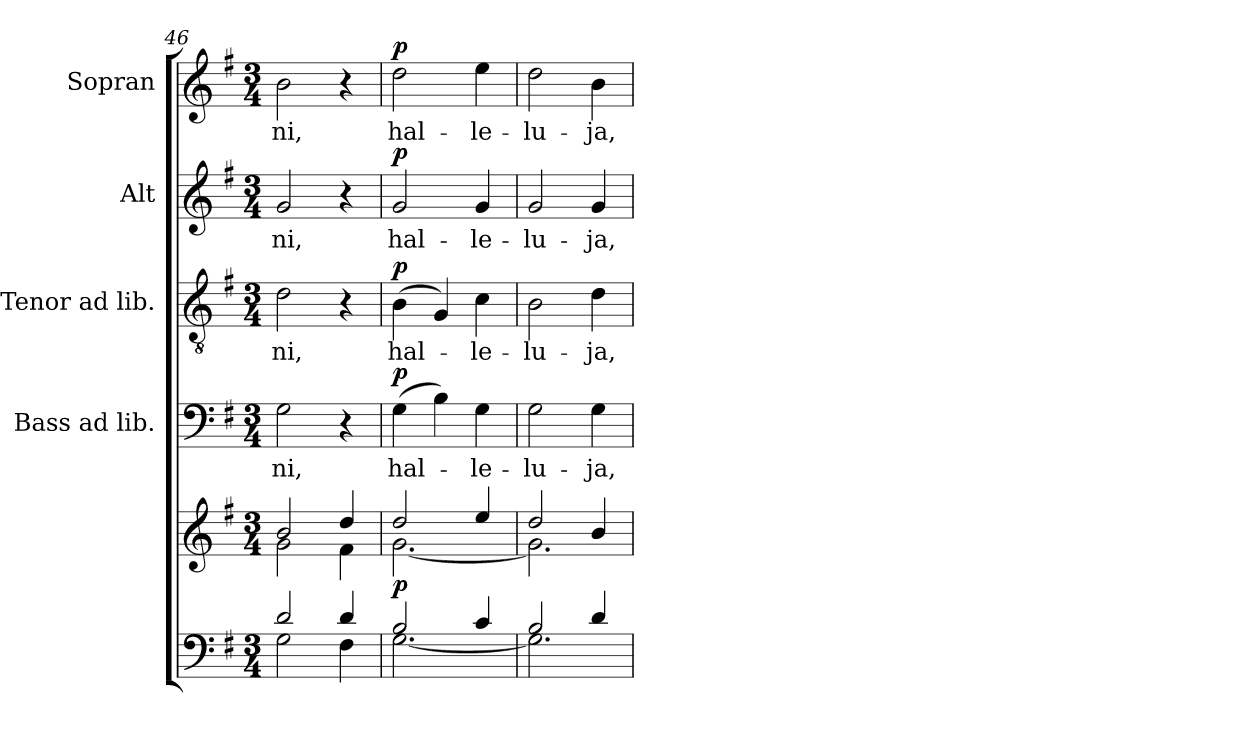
**kern	**kern	**dynam	**kern	**text	**dynam	**kern	**text	**dynam	**kern	**text	**dynam	**kern	**text	**dynam
*part5	*part5	*part5	*part4	*part4	*part4	*part3	*part3	*part3	*part2	*part2	*part2	*part1	*part1	*part1
*staff6	*staff5	*staff5/6	*staff4	*staff4	*staff4	*staff3	*staff3	*staff3	*staff2	*staff2	*staff2	*staff1	*staff1	*staff1
*	*	*	*I"Bass ad lib.	*	*	*I"Tenor ad lib.	*	*	*I"Alt	*	*	*I"Sopran	*	*
*	*	*	*I'B.	*	*	*I'T.	*	*	*I'A.	*	*	*I'S.	*	*
!!LO:LB:g=z
*clefF4	*clefG2	*	*clefF4	*	*	*clefGv2	*	*	*clefG2	*	*	*clefG2	*	*
*k[f#]	*k[f#]	*	*k[f#]	*	*	*k[f#]	*	*	*k[f#]	*	*	*k[f#]	*	*
*G:	*G:	*	*G:	*	*	*G:	*	*	*G:	*	*	*G:	*	*
*M3/4	*M3/4	*	*M3/4	*	*	*M3/4	*	*	*M3/4	*	*	*M3/4	*	*
=46	=46	=46	=46	=46	=46	=46	=46	=46	=46	=46	=46	=46	=46	=46
*^	*^	*	*	*	*	*	*	*	*	*	*	*	*	*
!	!	!	!	!	!	!LO:LY:b	!	!	!LO:LY:b	!	!	!LO:LY:b	!	!	!LO:LY:b	!
2d/	2G\	2b/	2g\	.	2G\	-ni,	.	2d\	-ni,	.	2g/	-ni,	.	2b\	-ni,	.
4d/	4F#\	4dd/	4f#\	.	4r	.	.	4r	.	.	4r	.	.	4r	.	.
=47	=47	=47	=47	=47	=47	=47	=47	=47	=47	=47	=47	=47	=47	=47	=47	=47
!	!	!	!	!LO:DY:b	!	!LO:LY:b	!LO:DY:a	!	!LO:LY:b	!LO:DY:a	!	!LO:LY:b	!LO:DY:a	!	!LO:LY:b	!LO:DY:a
2B/	[<2.G\	2dd/	[<2.g\	p	(>4G\	hal-	p	(>4B\	hal-	p	2g/	hal-	p	2dd\	hal-	p
.	.	.	.	.	4B\)	.	.	4G/)	.	.	.	.	.	.	.	.
!	!	!	!	!	!	!LO:LY:b	!	!	!LO:LY:b	!	!	!LO:LY:b	!	!	!LO:LY:b	!
4c/	.	4ee/	.	.	4G\	-le-	.	4c\	-le-	.	4g/	-le-	.	4ee\	-le-	.
=48	=48	=48	=48	=48	=48	=48	=48	=48	=48	=48	=48	=48	=48	=48	=48	=48
!	!	!	!	!	!	!LO:LY:b	!	!	!LO:LY:b	!	!	!LO:LY:b	!	!	!LO:LY:b	!
2B/	2.G\]	2dd/	2.g\]	.	2G\	-lu-	.	2B\	-lu-	.	2g/	-lu-	.	2dd\	-lu-	.
!	!	!	!	!	!	!LO:LY:b	!	!	!LO:LY:b	!	!	!LO:LY:b	!	!	!LO:LY:b	!
4d/	.	4b/	.	.	4G\	-ja,	.	4d\	-ja,	.	4g/	-ja,	.	4b\	-ja,	.
*v	*v	*	*	*	*	*	*	*	*	*	*	*	*	*	*	*
*	*v	*v	*	*	*	*	*	*	*	*	*	*	*	*	*
=	=	=	=	=	=	=	=	=	=	=	=	=	=	=
*-	*-	*-	*-	*-	*-	*-	*-	*-	*-	*-	*-	*-	*-	*-
